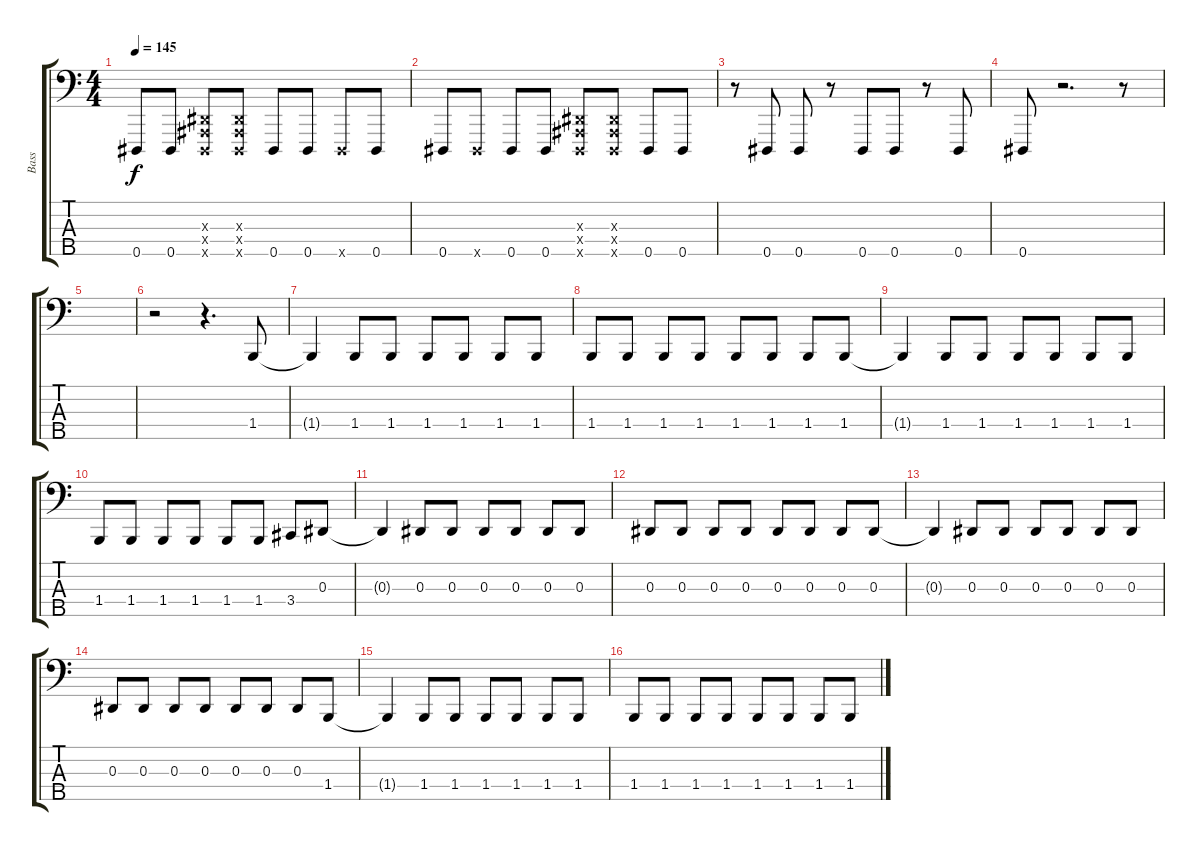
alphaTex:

\track ("Bass" "Bass") {instrument electricbasspick}
\staff {score tabs}
\tuning (Db2 Ab1 Eb1 Bb0 Eb0) {hide}
\ts (4 4)
\tempo 145
\clef f4
\ks c
0.5.8{dy f} 0.5.8 (0.3{x} 0.4{x} 0.5{x}).8 (0.3{x} 0.4{x} 0.5{x}).8 0.5.8 0.5.8 0.5{x}.8 0.5.8 |
0.5.8 0.5{x}.8 0.5.8 0.5.8 (0.3{x} 0.4{x} 0.5{x}).8 (0.3{x} 0.4{x} 0.5{x}).8 0.5.8 0.5.8 |
r.8 0.5.8 0.5.8 r.8 0.5.8 0.5.8 r.8 0.5.8 |
0.5.8 r.2{d} r.8 |
|
r.2 r.4{d} 1.4.8 |
1.4{t}.4 1.4.8 1.4.8 1.4.8 1.4.8 1.4.8 1.4.8 |
1.4.8 1.4.8 1.4.8 1.4.8 1.4.8 1.4.8 1.4.8 1.4.8 |
1.4{t}.4 1.4.8 1.4.8 1.4.8 1.4.8 1.4.8 1.4.8 |
1.4.8 1.4.8 1.4.8 1.4.8 1.4.8 1.4.8 3.4.8 0.3.8 |
0.3{t}.4 0.3.8 0.3.8 0.3.8 0.3.8 0.3.8 0.3.8 |
0.3.8 0.3.8 0.3.8 0.3.8 0.3.8 0.3.8 0.3.8 0.3.8 |
0.3{t}.4 0.3.8 0.3.8 0.3.8 0.3.8 0.3.8 0.3.8 |
0.3.8 0.3.8 0.3.8 0.3.8 0.3.8 0.3.8 0.3.8 1.4.8 |
1.4{t}.4 1.4.8 1.4.8 1.4.8 1.4.8 1.4.8 1.4.8 |
1.4.8 1.4.8 1.4.8 1.4.8 1.4.8 1.4.8 1.4.8 1.4.8
